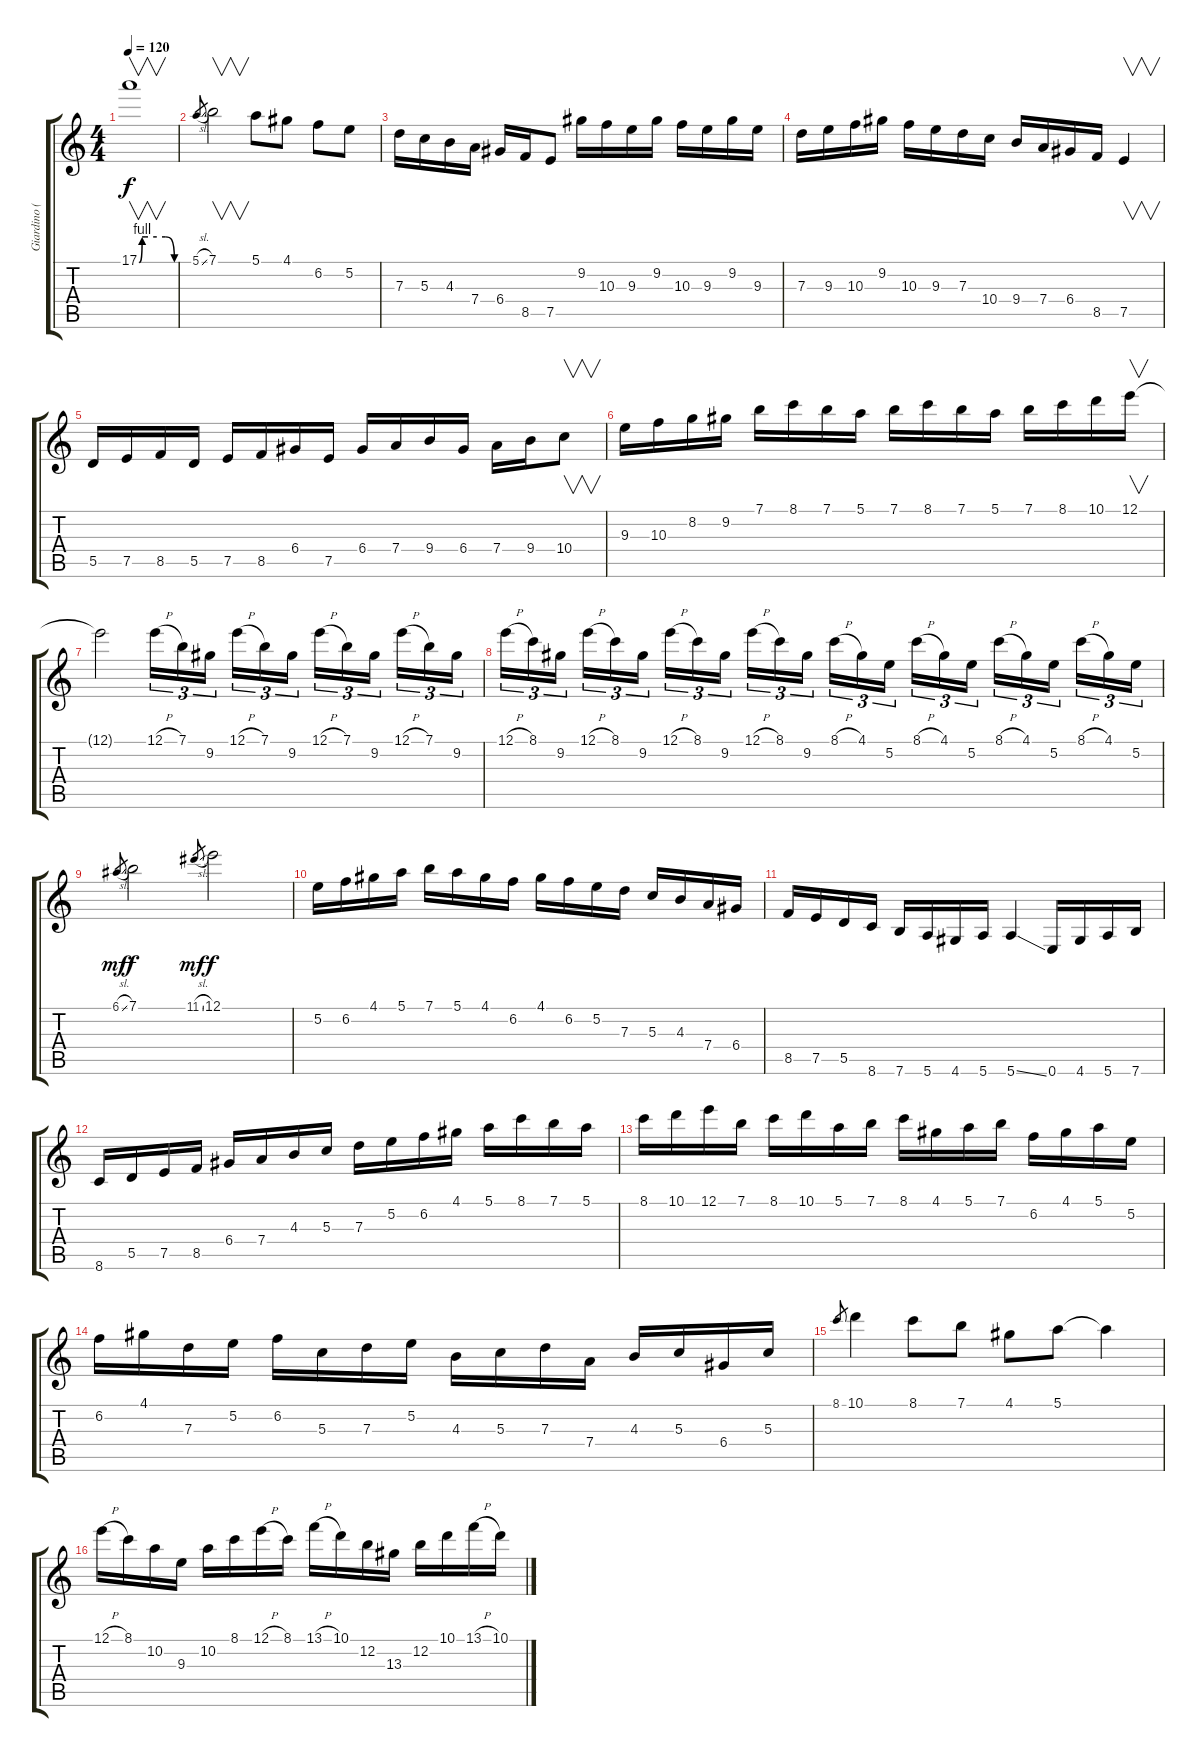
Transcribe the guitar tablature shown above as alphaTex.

\track ("Giardino (Solos)" "Giardino (") {instrument overdrivenguitar}
\staff {score tabs}
\tuning (E4 B3 G3 D3 A2 E2) {hide}
\ts (4 4)
\tempo 120
\clef g2
\ks c
17.1{be (custom 0 0 5 4 10 4 15 4 30 4 45 4 60 0)}.1{v dy f} |
5.1{sl}.8{gr} 7.1.2{v} 5.1.8 4.1.8 6.2.8 5.2.8 |
7.3.16 5.3.16 4.3.16 7.4.16 6.4.16 8.5.16 7.5.8 9.2.16 10.3.16 9.3.16 9.2.16 10.3.16 9.3.16 9.2.16 9.3.16 |
7.3.16 9.3.16 10.3.16 9.2.16 10.3.16 9.3.16 7.3.16 10.4.16 9.4.16 7.4.16 6.4.16 8.5.16 7.5.4{v} |
5.5.16 7.5.16 8.5.16 5.5.16 7.5.16 8.5.16 6.4.16 7.5.16 6.4.16 7.4.16 9.4.16 6.4.16 7.4.16 9.4.16 10.4.8{v} |
9.3.16 10.3.16 8.2.16 9.2.16 7.1.16 8.1.16 7.1.16 5.1.16 7.1.16 8.1.16 7.1.16 5.1.16 7.1.16 8.1.16 10.1.16 12.1.16{v} |
12.1{t}.2 12.1{h}.16{tu (3 2)} 7.1.16{tu (3 2)} 9.2.16{tu (3 2)} 12.1{h}.16{tu (3 2)} 7.1.16{tu (3 2)} 9.2.16{tu (3 2)} 12.1{h}.16{tu (3 2)} 7.1.16{tu (3 2)} 9.2.16{tu (3 2)} 12.1{h}.16{tu (3 2)} 7.1.16{tu (3 2)} 9.2.16{tu (3 2)} |
12.1{h}.16{tu (3 2)} 8.1.16{tu (3 2)} 9.2.16{tu (3 2)} 12.1{h}.16{tu (3 2)} 8.1.16{tu (3 2)} 9.2.16{tu (3 2)} 12.1{h}.16{tu (3 2)} 8.1.16{tu (3 2)} 9.2.16{tu (3 2)} 12.1{h}.16{tu (3 2)} 8.1.16{tu (3 2)} 9.2.16{tu (3 2)} 8.1{h}.16{tu (3 2)} 4.1.16{tu (3 2)} 5.2.16{tu (3 2)} 8.1{h}.16{tu (3 2)} 4.1.16{tu (3 2)} 5.2.16{tu (3 2)} 8.1{h}.16{tu (3 2)} 4.1.16{tu (3 2)} 5.2.16{tu (3 2)} 8.1{h}.16{tu (3 2)} 4.1.16{tu (3 2)} 5.2.16{tu (3 2)} |
6.1{sl}.8{gr dy mf} 7.1.2{dy f} 11.1{sl}.8{gr dy mf} 12.1.2{dy f} |
5.2.16 6.2.16 4.1.16 5.1.16 7.1.16 5.1.16 4.1.16 6.2.16 4.1.16 6.2.16 5.2.16 7.3.16 5.3.16 4.3.16 7.4.16 6.4.16 |
8.5.16 7.5.16 5.5.16 8.6.16 7.6.16 5.6.16 4.6.16 5.6.16 5.6{ss}.4 0.6.16 4.6.16 5.6.16 7.6.16 |
8.6.16 5.5.16 7.5.16 8.5.16 6.4.16 7.4.16 4.3.16 5.3.16 7.3.16 5.2.16 6.2.16 4.1.16 5.1.16 8.1.16 7.1.16 5.1.16 |
8.1.16 10.1.16 12.1.16 7.1.16 8.1.16 10.1.16 5.1.16 7.1.16 8.1.16 4.1.16 5.1.16 7.1.16 6.2.16 4.1.16 5.1.16 5.2.16 |
6.2.16 4.1.16 7.3.16 5.2.16 6.2.16 5.3.16 7.3.16 5.2.16 4.3.16 5.3.16 7.3.16 7.4.16 4.3.16 5.3.16 6.4.16 5.3.16 |
8.1.8{gr} 10.1.4 8.1.8 7.1.8 4.1.8 5.1.8 5.1{t}.4 |
12.1{h}.16 8.1.16 10.2.16 9.3.16 10.2.16 8.1.16 12.1{h}.16 8.1.16 13.1{h}.16 10.1.16 12.2.16 13.3.16 12.2.16 10.1.16 13.1{h}.16 10.1.16
